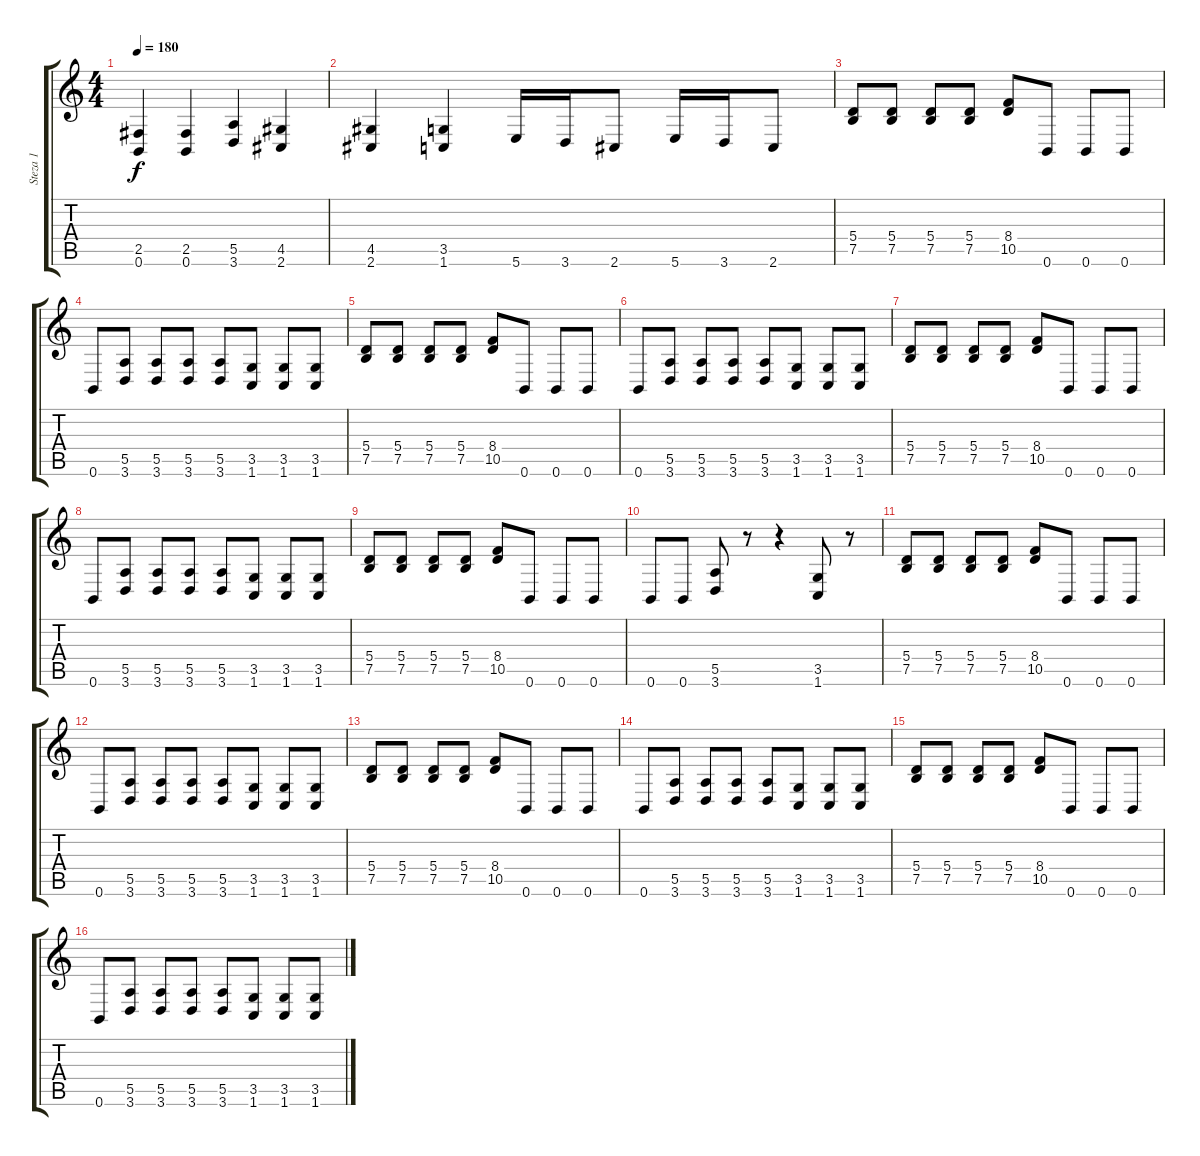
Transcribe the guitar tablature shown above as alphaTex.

\track ("Steza 1" "Steza 1") {instrument distortionguitar}
\staff {score tabs}
\tuning (B3 Gb3 D3 A2 E2 B1) {hide}
\ts (4 4)
\tempo 180
\clef g2
\ks c
(2.5 0.6).4{dy f} (2.5 0.6).4 (5.5 3.6).4 (4.5 2.6).4 |
(4.5 2.6).4 (3.5 1.6).4 5.6.16 3.6.16 2.6.8 5.6.16 3.6.16 2.6.8 |
(5.4 7.5).8 (5.4 7.5).8 (5.4 7.5).8 (5.4 7.5).8 (8.4 10.5).8 0.6.8 0.6.8 0.6.8 |
0.6.8 (5.5 3.6).8 (5.5 3.6).8 (5.5 3.6).8 (5.5 3.6).8 (3.5 1.6).8 (3.5 1.6).8 (3.5 1.6).8 |
(5.4 7.5).8 (5.4 7.5).8 (5.4 7.5).8 (5.4 7.5).8 (8.4 10.5).8 0.6.8 0.6.8 0.6.8 |
0.6.8 (5.5 3.6).8 (5.5 3.6).8 (5.5 3.6).8 (5.5 3.6).8 (3.5 1.6).8 (3.5 1.6).8 (3.5 1.6).8 |
(5.4 7.5).8 (5.4 7.5).8 (5.4 7.5).8 (5.4 7.5).8 (8.4 10.5).8 0.6.8 0.6.8 0.6.8 |
0.6.8 (5.5 3.6).8 (5.5 3.6).8 (5.5 3.6).8 (5.5 3.6).8 (3.5 1.6).8 (3.5 1.6).8 (3.5 1.6).8 |
(5.4 7.5).8 (5.4 7.5).8 (5.4 7.5).8 (5.4 7.5).8 (8.4 10.5).8 0.6.8 0.6.8 0.6.8 |
0.6.8 0.6.8 (5.5 3.6).8 r.8 r.4 (3.5 1.6).8 r.8 |
(5.4 7.5).8 (5.4 7.5).8 (5.4 7.5).8 (5.4 7.5).8 (8.4 10.5).8 0.6.8 0.6.8 0.6.8 |
0.6.8 (5.5 3.6).8 (5.5 3.6).8 (5.5 3.6).8 (5.5 3.6).8 (3.5 1.6).8 (3.5 1.6).8 (3.5 1.6).8 |
(5.4 7.5).8 (5.4 7.5).8 (5.4 7.5).8 (5.4 7.5).8 (8.4 10.5).8 0.6.8 0.6.8 0.6.8 |
0.6.8 (5.5 3.6).8 (5.5 3.6).8 (5.5 3.6).8 (5.5 3.6).8 (3.5 1.6).8 (3.5 1.6).8 (3.5 1.6).8 |
(5.4 7.5).8 (5.4 7.5).8 (5.4 7.5).8 (5.4 7.5).8 (8.4 10.5).8 0.6.8 0.6.8 0.6.8 |
0.6.8 (5.5 3.6).8 (5.5 3.6).8 (5.5 3.6).8 (5.5 3.6).8 (3.5 1.6).8 (3.5 1.6).8 (3.5 1.6).8
